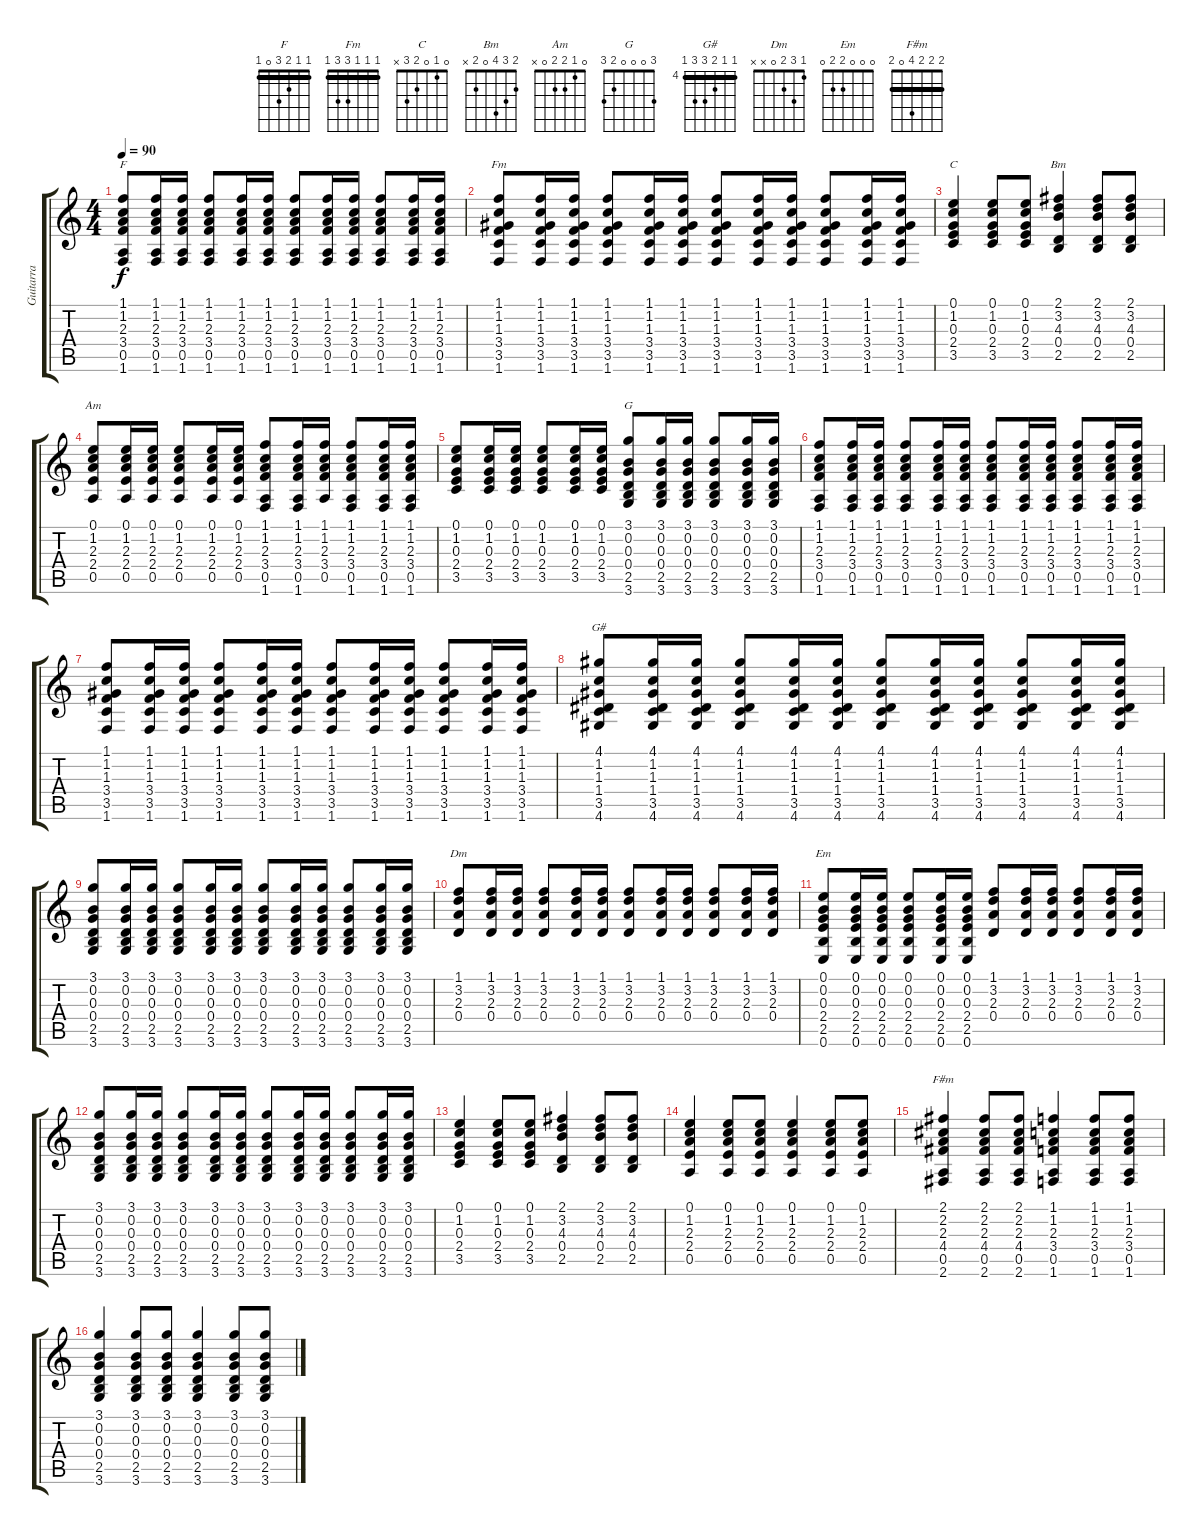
\track ("Guitarra" "Guitarra") {instrument acousticguitarsteel}
\staff {score tabs}
\tuning (E4 B3 G3 D3 A2 E2) {hide}
\chord ("F" 1 1 2 3 0 1) {barre 1}
\chord ("Fm" 1 1 1 3 3 1) {barre 1}
\chord ("C" 0 1 0 2 3 x)
\chord ("Bm" 2 3 4 0 2 x)
\chord ("Am" 0 1 2 2 0 x)
\chord ("G" 3 0 0 0 2 3)
\chord ("G#" 4 4 5 6 6 4) {firstfret 4 barre 4}
\chord ("Dm" 1 3 2 0 x x)
\chord ("Em" 0 0 0 2 2 0)
\chord ("F#m" 2 2 2 4 0 2) {barre 2}
\ts (4 4)
\tempo 90
\clef g2
\ks c
(1.1 1.2 2.3 3.4 0.5 1.6).8{ch "F" dy f} (1.1 1.2 2.3 3.4 0.5 1.6).16 (1.1 1.2 2.3 3.4 0.5 1.6).16 (1.1 1.2 2.3 3.4 0.5 1.6).8 (1.1 1.2 2.3 3.4 0.5 1.6).16 (1.1 1.2 2.3 3.4 0.5 1.6).16 (1.1 1.2 2.3 3.4 0.5 1.6).8 (1.1 1.2 2.3 3.4 0.5 1.6).16 (1.1 1.2 2.3 3.4 0.5 1.6).16 (1.1 1.2 2.3 3.4 0.5 1.6).8 (1.1 1.2 2.3 3.4 0.5 1.6).16 (1.1 1.2 2.3 3.4 0.5 1.6).16 |
(1.1 1.2 1.3 3.4 3.5 1.6).8{ch "Fm"} (1.1 1.2 1.3 3.4 3.5 1.6).16 (1.1 1.2 1.3 3.4 3.5 1.6).16 (1.1 1.2 1.3 3.4 3.5 1.6).8 (1.1 1.2 1.3 3.4 3.5 1.6).16 (1.1 1.2 1.3 3.4 3.5 1.6).16 (1.1 1.2 1.3 3.4 3.5 1.6).8 (1.1 1.2 1.3 3.4 3.5 1.6).16 (1.1 1.2 1.3 3.4 3.5 1.6).16 (1.1 1.2 1.3 3.4 3.5 1.6).8 (1.1 1.2 1.3 3.4 3.5 1.6).16 (1.1 1.2 1.3 3.4 3.5 1.6).16 |
(0.1 1.2 0.3 2.4 3.5).4{ch "C"} (0.1 1.2 0.3 2.4 3.5).8 (0.1 1.2 0.3 2.4 3.5).8 (2.1 3.2 4.3 0.4 2.5).4{ch "Bm"} (2.1 3.2 4.3 0.4 2.5).8 (2.1 3.2 4.3 0.4 2.5).8 |
(0.1 1.2 2.3 2.4 0.5).8{ch "Am"} (0.1 1.2 2.3 2.4 0.5).16 (0.1 1.2 2.3 2.4 0.5).16 (0.1 1.2 2.3 2.4 0.5).8 (0.1 1.2 2.3 2.4 0.5).16 (0.1 1.2 2.3 2.4 0.5).16 (1.1 1.2 2.3 3.4 0.5 1.6).8 (1.1 1.2 2.3 3.4 0.5 1.6).16 (1.1 1.2 2.3 3.4 0.5).16 (1.1 1.2 2.3 3.4 0.5 1.6).8 (1.1 1.2 2.3 3.4 0.5 1.6).16 (1.1 1.2 2.3 3.4 0.5 1.6).16 |
(0.1 1.2 0.3 2.4 3.5).8 (0.1 1.2 0.3 2.4 3.5).16 (0.1 1.2 0.3 2.4 3.5).16 (0.1 1.2 0.3 2.4 3.5).8 (0.1 1.2 0.3 2.4 3.5).16 (0.1 1.2 0.3 2.4 3.5).16 (3.1 0.2 0.3 0.4 2.5 3.6).8{ch "G"} (3.1 0.2 0.3 0.4 2.5 3.6).16 (3.1 0.2 0.3 0.4 2.5 3.6).16 (3.1 0.2 0.3 0.4 2.5 3.6).8 (3.1 0.2 0.3 0.4 2.5 3.6).16 (3.1 0.2 0.3 0.4 2.5 3.6).16 |
(1.1 1.2 2.3 3.4 0.5 1.6).8 (1.1 1.2 2.3 3.4 0.5 1.6).16 (1.1 1.2 2.3 3.4 0.5 1.6).16 (1.1 1.2 2.3 3.4 0.5 1.6).8 (1.1 1.2 2.3 3.4 0.5 1.6).16 (1.1 1.2 2.3 3.4 0.5 1.6).16 (1.1 1.2 2.3 3.4 0.5 1.6).8 (1.1 1.2 2.3 3.4 0.5 1.6).16 (1.1 1.2 2.3 3.4 0.5 1.6).16 (1.1 1.2 2.3 3.4 0.5 1.6).8 (1.1 1.2 2.3 3.4 0.5 1.6).16 (1.1 1.2 2.3 3.4 0.5 1.6).16 |
(1.1 1.2 1.3 3.4 3.5 1.6).8 (1.1 1.2 1.3 3.4 3.5 1.6).16 (1.1 1.2 1.3 3.4 3.5 1.6).16 (1.1 1.2 1.3 3.4 3.5 1.6).8 (1.1 1.2 1.3 3.4 3.5 1.6).16 (1.1 1.2 1.3 3.4 3.5 1.6).16 (1.1 1.2 1.3 3.4 3.5 1.6).8 (1.1 1.2 1.3 3.4 3.5 1.6).16 (1.1 1.2 1.3 3.4 3.5 1.6).16 (1.1 1.2 1.3 3.4 3.5 1.6).8 (1.1 1.2 1.3 3.4 3.5 1.6).16 (1.1 1.2 1.3 3.4 3.5 1.6).16 |
(4.1 1.2 1.3 1.4 3.5 4.6).8{ch "G#"} (4.1 1.2 1.3 1.4 3.5 4.6).16 (4.1 1.2 1.3 1.4 3.5 4.6).16 (4.1 1.2 1.3 1.4 3.5 4.6).8 (4.1 1.2 1.3 1.4 3.5 4.6).16 (4.1 1.2 1.3 1.4 3.5 4.6).16 (4.1 1.2 1.3 1.4 3.5 4.6).8 (4.1 1.2 1.3 1.4 3.5 4.6).16 (4.1 1.2 1.3 1.4 3.5 4.6).16 (4.1 1.2 1.3 1.4 3.5 4.6).8 (4.1 1.2 1.3 1.4 3.5 4.6).16 (4.1 1.2 1.3 1.4 3.5 4.6).16 |
(3.1 0.2 0.3 0.4 2.5 3.6).8 (3.1 0.2 0.3 0.4 2.5 3.6).16 (3.1 0.2 0.3 0.4 2.5 3.6).16 (3.1 0.2 0.3 0.4 2.5 3.6).8 (3.1 0.2 0.3 0.4 2.5 3.6).16 (3.1 0.2 0.3 0.4 2.5 3.6).16 (3.1 0.2 0.3 0.4 2.5 3.6).8 (3.1 0.2 0.3 0.4 2.5 3.6).16 (3.1 0.2 0.3 0.4 2.5 3.6).16 (3.1 0.2 0.3 0.4 2.5 3.6).8 (3.1 0.2 0.3 0.4 2.5 3.6).16 (3.1 0.2 0.3 0.4 2.5 3.6).16 |
(1.1 3.2 2.3 0.4).8{ch "Dm"} (1.1 3.2 2.3 0.4).16 (1.1 3.2 2.3 0.4).16 (1.1 3.2 2.3 0.4).8 (1.1 3.2 2.3 0.4).16 (1.1 3.2 2.3 0.4).16 (1.1 3.2 2.3 0.4).8 (1.1 3.2 2.3 0.4).16 (1.1 3.2 2.3 0.4).16 (1.1 3.2 2.3 0.4).8 (1.1 3.2 2.3 0.4).16 (1.1 3.2 2.3 0.4).16 |
(0.1 0.2 0.3 2.4 2.5 0.6).8{ch "Em"} (0.1 0.2 0.3 2.4 2.5 0.6).16 (0.1 0.2 0.3 2.4 2.5 0.6).16 (0.1 0.2 0.3 2.4 2.5 0.6).8 (0.1 0.2 0.3 2.4 2.5 0.6).16 (0.1 0.2 0.3 2.4 2.5 0.6).16 (1.1 3.2 2.3 0.4).8 (1.1 3.2 2.3 0.4).16 (1.1 3.2 2.3 0.4).16 (1.1 3.2 2.3 0.4).8 (1.1 3.2 2.3 0.4).16 (1.1 3.2 2.3 0.4).16 |
(3.1 0.2 0.3 0.4 2.5 3.6).8 (3.1 0.2 0.3 0.4 2.5 3.6).16 (3.1 0.2 0.3 0.4 2.5 3.6).16 (3.1 0.2 0.3 0.4 2.5 3.6).8 (3.1 0.2 0.3 0.4 2.5 3.6).16 (3.1 0.2 0.3 0.4 2.5 3.6).16 (3.1 0.2 0.3 0.4 2.5 3.6).8 (3.1 0.2 0.3 0.4 2.5 3.6).16 (3.1 0.2 0.3 0.4 2.5 3.6).16 (3.1 0.2 0.3 0.4 2.5 3.6).8 (3.1 0.2 0.3 0.4 2.5 3.6).16 (3.1 0.2 0.3 0.4 2.5 3.6).16 |
(0.1 1.2 0.3 2.4 3.5).4 (0.1 1.2 0.3 2.4 3.5).8 (0.1 1.2 0.3 2.4 3.5).8 (2.1 3.2 4.3 0.4 2.5).4 (2.1 3.2 4.3 0.4 2.5).8 (2.1 3.2 4.3 0.4 2.5).8 |
(0.1 1.2 2.3 2.4 0.5).4 (0.1 1.2 2.3 2.4 0.5).8 (0.1 1.2 2.3 2.4 0.5).8 (0.1 1.2 2.3 2.4 0.5).4 (0.1 1.2 2.3 2.4 0.5).8 (0.1 1.2 2.3 2.4 0.5).8 |
(2.1 2.2 2.3 4.4 0.5 2.6).4{ch "F#m"} (2.1 2.2 2.3 4.4 0.5 2.6).8 (2.1 2.2 2.3 4.4 0.5 2.6).8 (1.1 1.2 2.3 3.4 0.5 1.6).4 (1.1 1.2 2.3 3.4 0.5 1.6).8 (1.1 1.2 2.3 3.4 0.5 1.6).8 |
(3.1 0.2 0.3 0.4 2.5 3.6).4 (3.1 0.2 0.3 0.4 2.5 3.6).8 (3.1 0.2 0.3 0.4 2.5 3.6).8 (3.1 0.2 0.3 0.4 2.5 3.6).4 (3.1 0.2 0.3 0.4 2.5 3.6).8 (3.1 0.2 0.3 0.4 2.5 3.6).8
